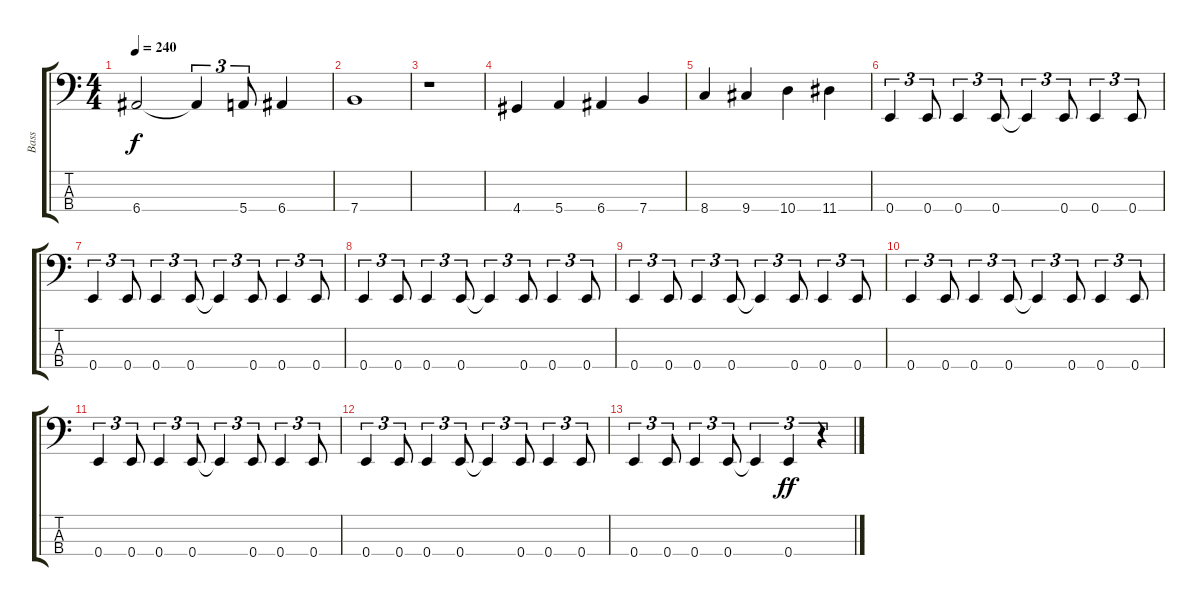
\track ("Bass" "Bass") {instrument electricbassfinger}
\staff {score tabs}
\tuning (G2 D2 A1 E1) {hide}
\ts (4 4)
\tempo 240
\clef f4
\ks c
6.4{t}.2{dy f} 6.4{t}.4{tu (3 2)} 5.4.8{tu (3 2)} 6.4.4 |
7.4.1 |
r.1 |
4.4.4 5.4.4 6.4.4 7.4.4 |
8.4.4 9.4.4 10.4.4 11.4.4 |
0.4.4{tu (3 2)} 0.4.8{tu (3 2)} 0.4.4{tu (3 2)} 0.4.8{tu (3 2)} 0.4{t}.4{tu (3 2)} 0.4.8{tu (3 2)} 0.4.4{tu (3 2)} 0.4.8{tu (3 2)} |
0.4.4{tu (3 2)} 0.4.8{tu (3 2)} 0.4.4{tu (3 2)} 0.4.8{tu (3 2)} 0.4{t}.4{tu (3 2)} 0.4.8{tu (3 2)} 0.4.4{tu (3 2)} 0.4.8{tu (3 2)} |
0.4.4{tu (3 2)} 0.4.8{tu (3 2)} 0.4.4{tu (3 2)} 0.4.8{tu (3 2)} 0.4{t}.4{tu (3 2)} 0.4.8{tu (3 2)} 0.4.4{tu (3 2)} 0.4.8{tu (3 2)} |
0.4.4{tu (3 2)} 0.4.8{tu (3 2)} 0.4.4{tu (3 2)} 0.4.8{tu (3 2)} 0.4{t}.4{tu (3 2)} 0.4.8{tu (3 2)} 0.4.4{tu (3 2)} 0.4.8{tu (3 2)} |
0.4.4{tu (3 2)} 0.4.8{tu (3 2)} 0.4.4{tu (3 2)} 0.4.8{tu (3 2)} 0.4{t}.4{tu (3 2)} 0.4.8{tu (3 2)} 0.4.4{tu (3 2)} 0.4.8{tu (3 2)} |
0.4.4{tu (3 2)} 0.4.8{tu (3 2)} 0.4.4{tu (3 2)} 0.4.8{tu (3 2)} 0.4{t}.4{tu (3 2)} 0.4.8{tu (3 2)} 0.4.4{tu (3 2)} 0.4.8{tu (3 2)} |
0.4.4{tu (3 2)} 0.4.8{tu (3 2)} 0.4.4{tu (3 2)} 0.4.8{tu (3 2)} 0.4{t}.4{tu (3 2)} 0.4.8{tu (3 2)} 0.4.4{tu (3 2)} 0.4.8{tu (3 2)} |
0.4.4{tu (3 2)} 0.4.8{tu (3 2)} 0.4.4{tu (3 2)} 0.4.8{tu (3 2)} 0.4{t}.4{tu (3 2)} 0.4.4{tu (3 2) dy ff} r.4{tu (3 2)}
